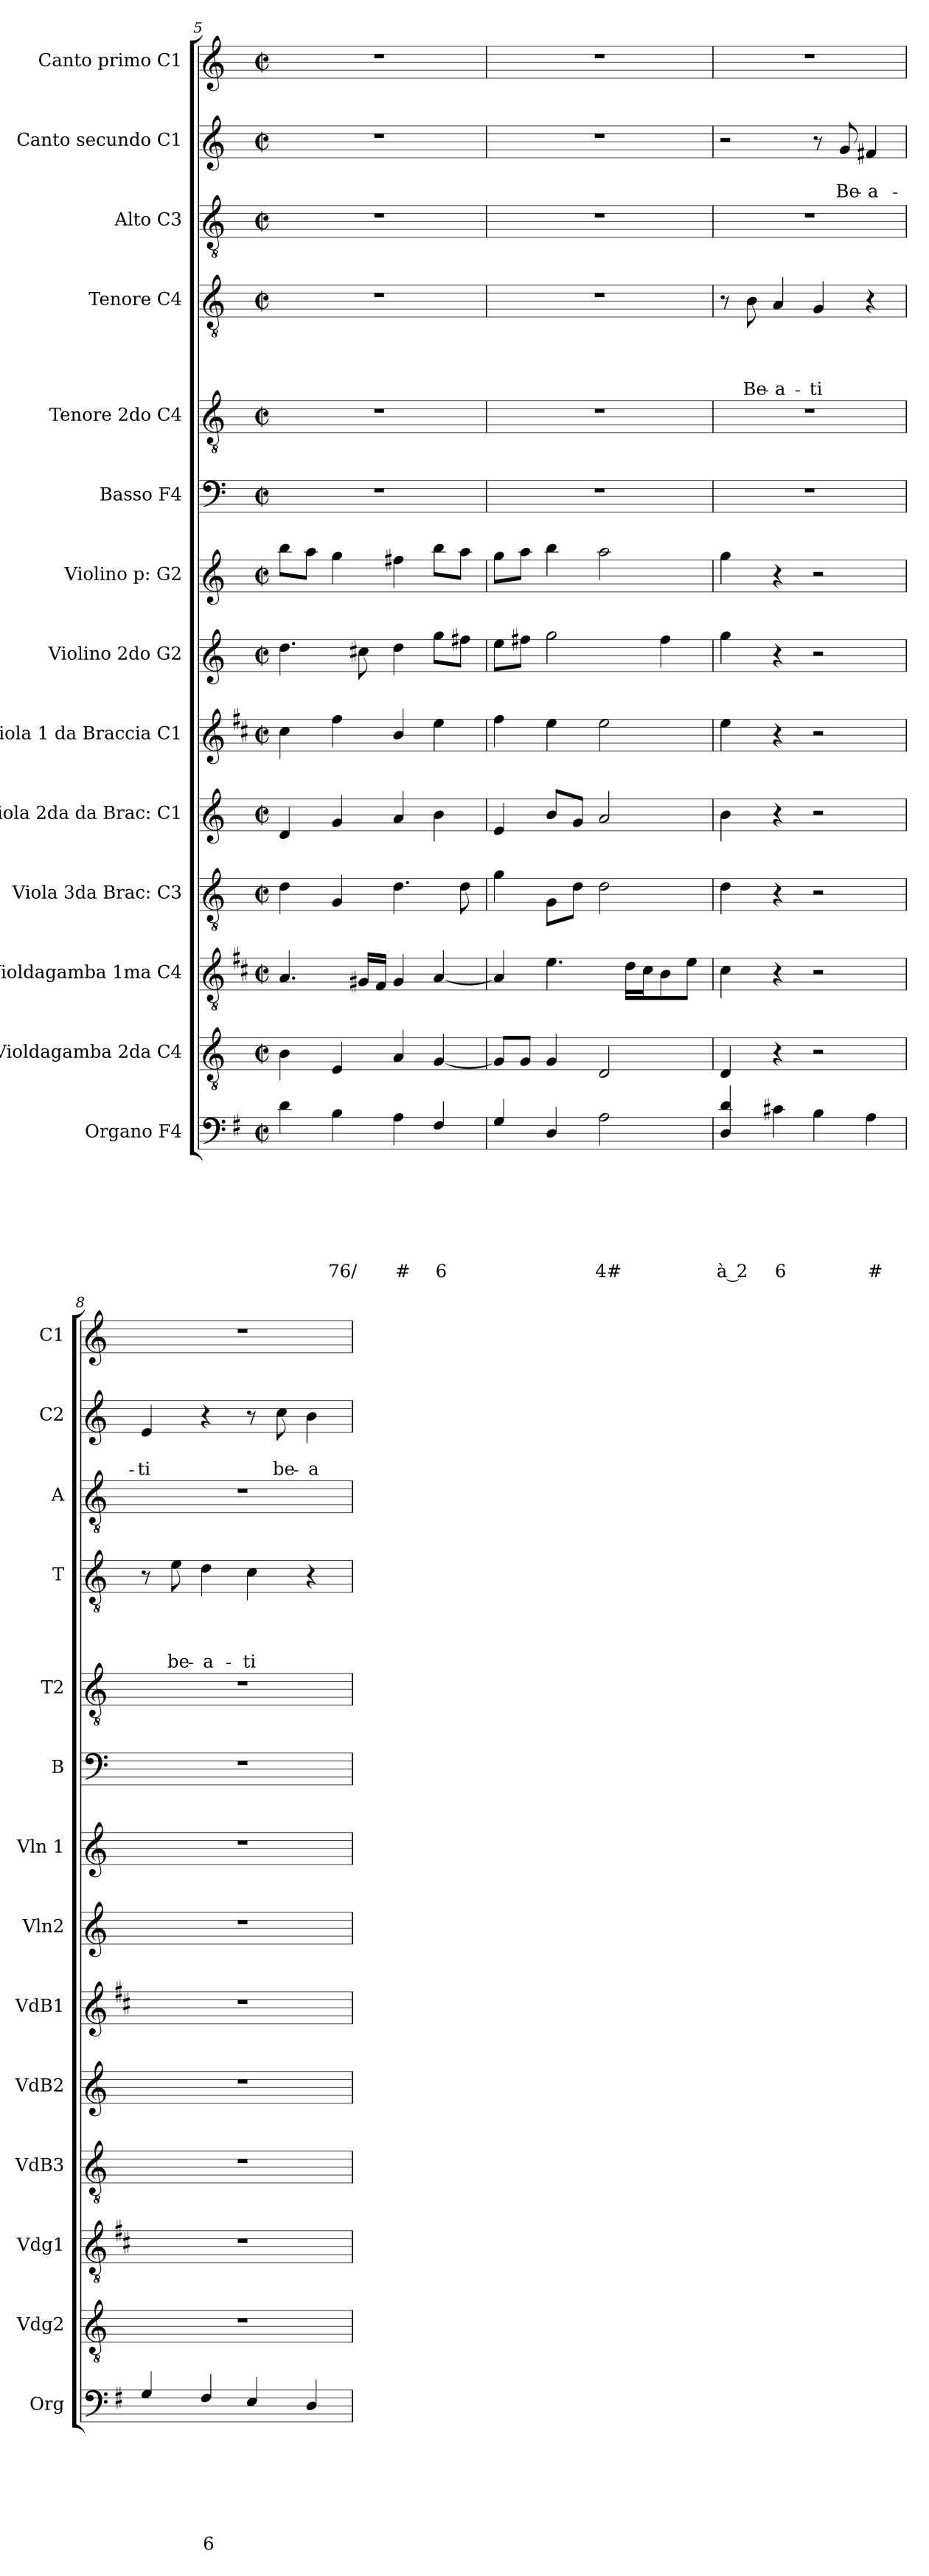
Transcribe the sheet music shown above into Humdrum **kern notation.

**kern	**text	**text	**text	**text	**text	**text	**text	**kern	**kern	**kern	**kern	**kern	**kern	**kern	**kern	**kern	**kern	**text	**text	**text	**text	**kern	**kern	**text	**text	**kern
*part14	*part14	*part14	*part14	*part14	*part14	*part14	*part14	*part13	*part12	*part11	*part10	*part9	*part8	*part7	*part6	*part5	*part4	*part4	*part4	*part4	*part4	*part3	*part2	*part2	*part2	*part1
*staff14	*staff14	*staff14	*staff14	*staff14	*staff14	*staff14	*staff14	*staff13	*staff12	*staff11	*staff10	*staff9	*staff8	*staff7	*staff6	*staff5	*staff4	*staff4	*staff4	*staff4	*staff4	*staff3	*staff2	*staff2	*staff2	*staff1
*I"Organo F4	*	*	*	*	*	*	*	*I"Violdagamba 2da C4	*I"Violdagamba 1ma C4	*I"Viola 3da Brac: C3	*I"Viola 2da da Brac: C1	*I"Viola 1 da Braccia C1	*I"Violino 2do G2	*I"Violino p: G2	*I"Basso F4	*I"Tenore 2do C4	*I"Tenore C4	*	*	*	*	*I"Alto C3	*I"Canto secundo C1	*	*	*I"Canto primo C1
*I'Org	*	*	*	*	*	*	*	*I'Vdg2	*I'Vdg1	*I'VdB3	*I'VdB2	*I'VdB1	*I'Vln2	*I'Vln 1	*I'B	*I'T2	*I'T	*	*	*	*	*I'A	*I'C2	*	*	*I'C1
*clefF4	*	*	*	*	*	*	*	*clefGv2	*clefGv2	*clefGv2	*clefG2	*clefG2	*clefG2	*clefG2	*clefF4	*clefGv2	*clefGv2	*	*	*	*	*clefGv2	*clefG2	*	*	*clefG2
*ITrd4c7	*	*	*	*	*	*	*	*	*ITrd1c2	*	*	*ITrd1c2	*	*	*ITrd8c14	*	*	*	*	*	*	*	*	*	*	*
*k[]	*	*	*	*	*	*	*	*k[]	*k[]	*k[]	*k[]	*k[]	*k[]	*k[]	*k[]	*k[]	*k[]	*	*	*	*	*k[]	*k[]	*	*	*k[]
*C:	*	*	*	*	*	*	*	*C:	*C:	*C:	*C:	*C:	*C:	*C:	*C:	*C:	*C:	*	*	*	*	*C:	*C:	*	*	*C:
*M2/2	*	*	*	*	*	*	*	*M2/2	*M2/2	*M2/2	*M2/2	*M2/2	*M2/2	*M2/2	*M2/2	*M2/2	*M2/2	*	*	*	*	*M2/2	*M2/2	*	*	*M2/2
*met(c|)	*	*	*	*	*	*	*	*met(c|)	*met(c|)	*met(c|)	*met(c|)	*met(c|)	*met(c|)	*met(c|)	*met(c|)	*met(c|)	*met(c|)	*	*	*	*	*met(c|)	*met(c|)	*	*	*met(c|)
=5	=5	=5	=5	=5	=5	=5	=5	=5	=5	=5	=5	=5	=5	=5	=5	=5	=5	=5	=5	=5	=5	=5	=5	=5	=5	=5
4G\	.	.	.	.	.	.	.	4B\	4.G/	4d\	4d/	4b\	4.dd\	8bb\L	1r	1r	1r	.	.	.	.	1r	1r	.	.	1r
.	.	.	.	.	.	.	.	.	.	.	.	.	.	8aa\J	.	.	.	.	.	.	.	.	.	.	.	.
!	!	!	!	!	!	!	!LO:LY:b	!	!	!	!	!	!	!	!	!	!	!	!	!	!	!	!	!	!	!
4E\	.	.	.	.	.	.	76/	4E/	.	4G/	4g/	4ee\	.	4gg\	.	.	.	.	.	.	.	.	.	.	.	.
.	.	.	.	.	.	.	.	.	16F#X/LL	.	.	.	8cc#X\	.	.	.	.	.	.	.	.	.	.	.	.	.
.	.	.	.	.	.	.	.	.	16E/JJ	.	.	.	.	.	.	.	.	.	.	.	.	.	.	.	.	.
!	!	!	!	!	!	!	!LO:LY:b	!	!	!	!	!	!	!	!	!	!	!	!	!	!	!	!	!	!	!
4D\	.	.	.	.	.	.	#	4A/	4F#/	4.d\	4a/	4a/	4dd\	4ff#X\	.	.	.	.	.	.	.	.	.	.	.	.
!	!	!	!	!	!	!	!LO:LY:b	!	!	!	!	!	!	!	!	!	!	!	!	!	!	!	!	!	!	!
4BB/	.	.	.	.	.	.	6	[4G/	[4G/	.	4b\	4dd\	8gg\L	8bb\L	.	.	.	.	.	.	.	.	.	.	.	.
.	.	.	.	.	.	.	.	.	.	8d\	.	.	8ff#X\J	8aa\J	.	.	.	.	.	.	.	.	.	.	.	.
!!LO:PB:g=z
=6	=6	=6	=6	=6	=6	=6	=6	=6	=6	=6	=6	=6	=6	=6	=6	=6	=6	=6	=6	=6	=6	=6	=6	=6	=6	=6
4C/	.	.	.	.	.	.	.	8G/L]	4G/]	4g\	4e/	4ee\	8ee\L	8gg\L	1r	1r	1r	.	.	.	.	1r	1r	.	.	1r
.	.	.	.	.	.	.	.	8G/J	.	.	.	.	8ff#X\J	8aa\J	.	.	.	.	.	.	.	.	.	.	.	.
4GG/	.	.	.	.	.	.	.	4G/	4.d\	8G\L	8b/L	4dd\	2gg\	4bb\	.	.	.	.	.	.	.	.	.	.	.	.
.	.	.	.	.	.	.	.	.	.	8d\J	8g/J	.	.	.	.	.	.	.	.	.	.	.	.	.	.	.
!	!	!	!	!	!	!	!LO:LY:b	!	!	!	!	!	!	!	!	!	!	!	!	!	!	!	!	!	!	!
2D\	.	.	.	.	.	.	4#	2D/	.	2d\	2a/	2dd\	.	2aa\	.	.	.	.	.	.	.	.	.	.	.	.
.	.	.	.	.	.	.	.	.	16c\LL	.	.	.	.	.	.	.	.	.	.	.	.	.	.	.	.	.
.	.	.	.	.	.	.	.	.	16B\J	.	.	.	.	.	.	.	.	.	.	.	.	.	.	.	.	.
.	.	.	.	.	.	.	.	.	8A\	.	.	.	4ff#\	.	.	.	.	.	.	.	.	.	.	.	.	.
.	.	.	.	.	.	.	.	.	8d\J	.	.	.	.	.	.	.	.	.	.	.	.	.	.	.	.	.
=7	=7	=7	=7	=7	=7	=7	=7	=7	=7	=7	=7	=7	=7	=7	=7	=7	=7	=7	=7	=7	=7	=7	=7	=7	=7	=7
!	!	!	!	!	!	!	!LO:LY:b	!	!	!	!	!	!	!	!	!	!	!	!	!	!	!	!	!	!	!
4GG/ 4G/	.	.	.	.	.	.	à 2	4D/	4B\	4d\	4b\	4dd\	4gg\	4gg\	1r	1r	8r	.	.	.	.	1r	2r	.	.	1r
!	!	!	!	!	!	!	!	!	!	!	!	!	!	!	!	!	!	!	!	!	!LO:LY:b	!	!	!	!	!
.	.	.	.	.	.	.	.	.	.	.	.	.	.	.	.	.	8B\	.	.	.	Be-	.	.	.	.	.
!	!	!	!	!	!	!	!LO:LY:b	!	!	!	!	!	!	!	!	!	!	!	!	!	!LO:LY:b	!	!	!	!	!
4F#X\	.	.	.	.	.	.	6	4r	4r	4r	4r	4r	4r	4r	.	.	4A/	.	.	.	-a-	.	.	.	.	.
!	!	!	!	!	!	!	!	!	!	!	!	!	!	!	!	!	!	!	!	!	!LO:LY:b	!	!	!	!	!
4E\	.	.	.	.	.	.	.	2r	2r	2r	2r	2r	2r	2r	.	.	4G/	.	.	.	-ti	.	8r	.	.	.
!	!	!	!	!	!	!	!	!	!	!	!	!	!	!	!	!	!	!	!	!	!	!	!	!	!LO:LY:b	!
.	.	.	.	.	.	.	.	.	.	.	.	.	.	.	.	.	.	.	.	.	.	.	8g/	.	Be-	.
!	!	!	!	!	!	!	!LO:LY:b	!	!	!	!	!	!	!	!	!	!	!	!	!	!	!	!	!	!LO:LY:b	!
4D\	.	.	.	.	.	.	#	.	.	.	.	.	.	.	.	.	4r	.	.	.	.	.	4f#X/	.	-a-	.
=8	=8	=8	=8	=8	=8	=8	=8	=8	=8	=8	=8	=8	=8	=8	=8	=8	=8	=8	=8	=8	=8	=8	=8	=8	=8	=8
!	!	!	!	!	!	!	!	!	!	!	!	!	!	!	!	!	!	!	!	!	!	!	!	!	!LO:LY:b	!
4C/	.	.	.	.	.	.	.	1r	1r	1r	1r	1r	1r	1r	1r	1r	8r	.	.	.	.	1r	4e/	.	-ti	1r
!	!	!	!	!	!	!	!	!	!	!	!	!	!	!	!	!	!	!	!	!	!LO:LY:b	!	!	!	!	!
.	.	.	.	.	.	.	.	.	.	.	.	.	.	.	.	.	8e\	.	.	.	be-	.	.	.	.	.
!	!	!	!	!	!	!	!LO:LY:b	!	!	!	!	!	!	!	!	!	!	!	!	!	!LO:LY:b	!	!	!	!	!
4BB/	.	.	.	.	.	.	6	.	.	.	.	.	.	.	.	.	4d\	.	.	.	-a-	.	4r	.	.	.
!	!	!	!	!	!	!	!	!	!	!	!	!	!	!	!	!	!	!	!	!	!LO:LY:b	!	!	!	!	!
4AA/	.	.	.	.	.	.	.	.	.	.	.	.	.	.	.	.	4c\	.	.	.	-ti	.	8r	.	.	.
!	!	!	!	!	!	!	!	!	!	!	!	!	!	!	!	!	!	!	!	!	!	!	!	!	!LO:LY:b	!
.	.	.	.	.	.	.	.	.	.	.	.	.	.	.	.	.	.	.	.	.	.	.	8cc\	.	be-	.
!	!	!	!	!	!	!	!	!	!	!	!	!	!	!	!	!	!	!	!	!	!	!	!	!	!LO:LY:b	!
4GG/	.	.	.	.	.	.	.	.	.	.	.	.	.	.	.	.	4r	.	.	.	.	.	4b\	.	-a-	.
=	=	=	=	=	=	=	=	=	=	=	=	=	=	=	=	=	=	=	=	=	=	=	=	=	=	=
*-	*-	*-	*-	*-	*-	*-	*-	*-	*-	*-	*-	*-	*-	*-	*-	*-	*-	*-	*-	*-	*-	*-	*-	*-	*-	*-
